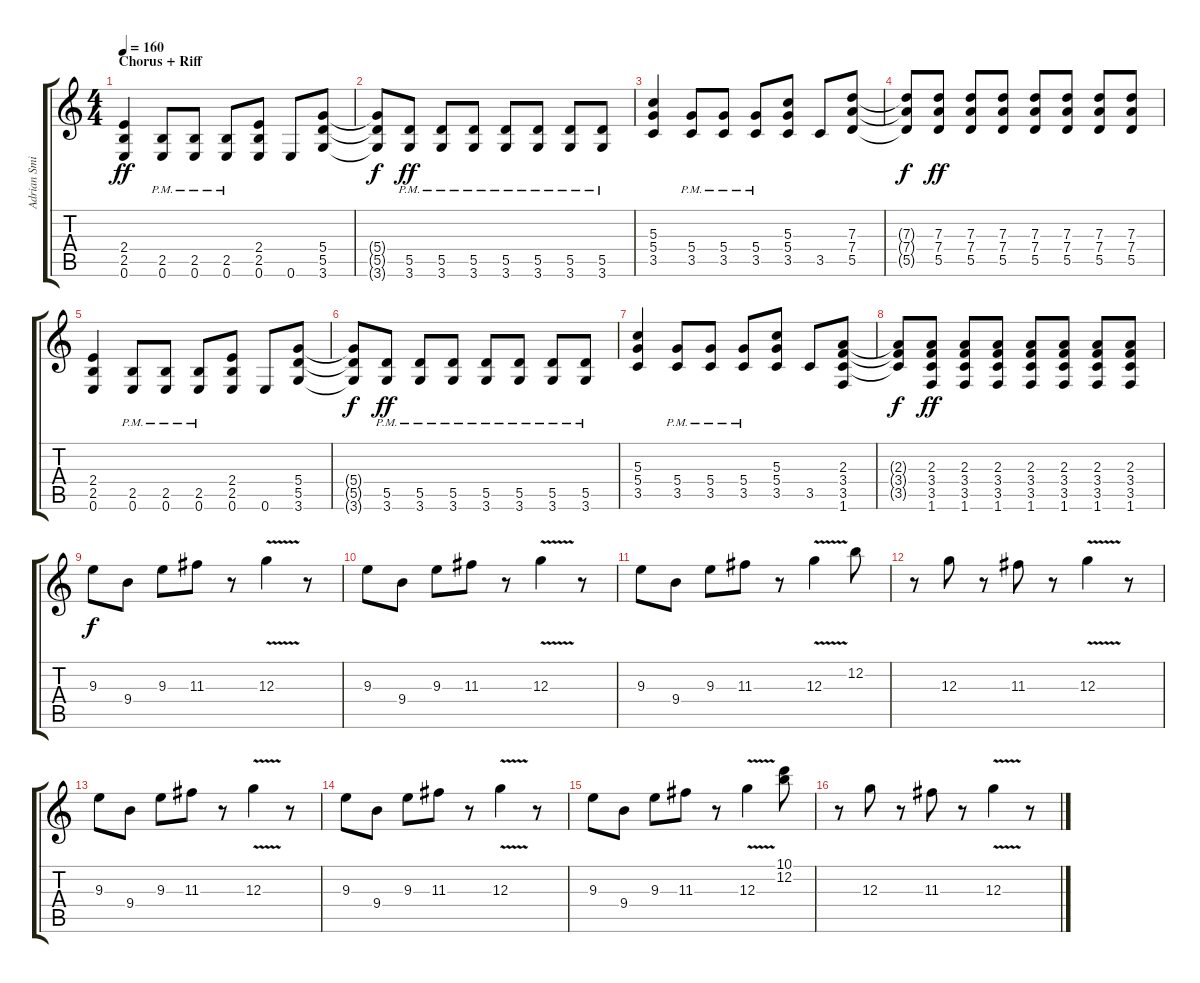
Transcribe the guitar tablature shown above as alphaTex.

\track ("Adrian Smith" "Adrian Smi") {instrument electricguitarclean}
\staff {score tabs}
\tuning (E4 B3 G3 D3 A2 E2) {hide}
\ts (4 4)
\section ("" "Chorus + Riff")
\tempo 160
\clef g2
\ks c
(2.4 2.5 0.6).4{dy ff volume 10} (2.5{pm} 0.6{pm}).8 (2.5{pm} 0.6{pm}).8 (2.5{pm} 0.6{pm}).8 (2.4 2.5 0.6).8 0.6.8 (5.4 5.5 3.6).8 |
(5.4{t} 5.5{t} 3.6{t}).8{dy f} (5.5{pm} 3.6{pm}).8{dy ff} (5.5{pm} 3.6{pm}).8 (5.5{pm} 3.6{pm}).8 (5.5{pm} 3.6{pm}).8 (5.5{pm} 3.6{pm}).8 (5.5{pm} 3.6{pm}).8 (5.5{pm} 3.6{pm}).8 |
(5.3 5.4 3.5).4 (5.4{pm} 3.5{pm}).8 (5.4{pm} 3.5{pm}).8 (5.4{pm} 3.5{pm}).8 (5.3 5.4 3.5).8 3.5.8 (7.3 7.4 5.5).8 |
(7.3{t} 7.4{t} 5.5{t}).8{dy f} (7.3 7.4 5.5).8{dy ff} (7.3 7.4 5.5).8 (7.3 7.4 5.5).8 (7.3 7.4 5.5).8 (7.3 7.4 5.5).8 (7.3 7.4 5.5).8 (7.3 7.4 5.5).8 |
(2.4 2.5 0.6).4 (2.5{pm} 0.6{pm}).8 (2.5{pm} 0.6{pm}).8 (2.5{pm} 0.6{pm}).8 (2.4 2.5 0.6).8 0.6.8 (5.4 5.5 3.6).8 |
(5.4{t} 5.5{t} 3.6{t}).8{dy f} (5.5{pm} 3.6{pm}).8{dy ff} (5.5{pm} 3.6{pm}).8 (5.5{pm} 3.6{pm}).8 (5.5{pm} 3.6{pm}).8 (5.5{pm} 3.6{pm}).8 (5.5{pm} 3.6{pm}).8 (5.5{pm} 3.6{pm}).8 |
(5.3 5.4 3.5).4 (5.4{pm} 3.5{pm}).8 (5.4{pm} 3.5{pm}).8 (5.4{pm} 3.5{pm}).8 (5.3 5.4 3.5).8 3.5.8 (2.3 3.4 3.5 1.6).8 |
(2.3{t} 3.4{t} 3.5{t}).8{dy f} (2.3 3.4 3.5 1.6).8{dy ff} (2.3 3.4 3.5 1.6).8 (2.3 3.4 3.5 1.6).8 (2.3 3.4 3.5 1.6).8 (2.3 3.4 3.5 1.6).8 (2.3 3.4 3.5 1.6).8 (2.3 3.4 3.5 1.6).8 |
9.3.8{dy f volume 15} 9.4.8 9.3.8 11.3.8 r.8 12.3{v}.4 r.8 |
9.3.8 9.4.8 9.3.8 11.3.8 r.8 12.3{v}.4 r.8 |
9.3.8 9.4.8 9.3.8 11.3.8 r.8 12.3{v}.4 12.2.8 |
r.8 12.3.8 r.8 11.3.8 r.8 12.3{v}.4 r.8 |
9.3.8 9.4.8 9.3.8 11.3.8 r.8 12.3{v}.4 r.8 |
9.3.8 9.4.8 9.3.8 11.3.8 r.8 12.3{v}.4 r.8 |
9.3.8 9.4.8 9.3.8 11.3.8 r.8 12.3{v}.4 (10.1 12.2).8 |
r.8 12.3.8 r.8 11.3.8 r.8 12.3{v}.4 r.8
